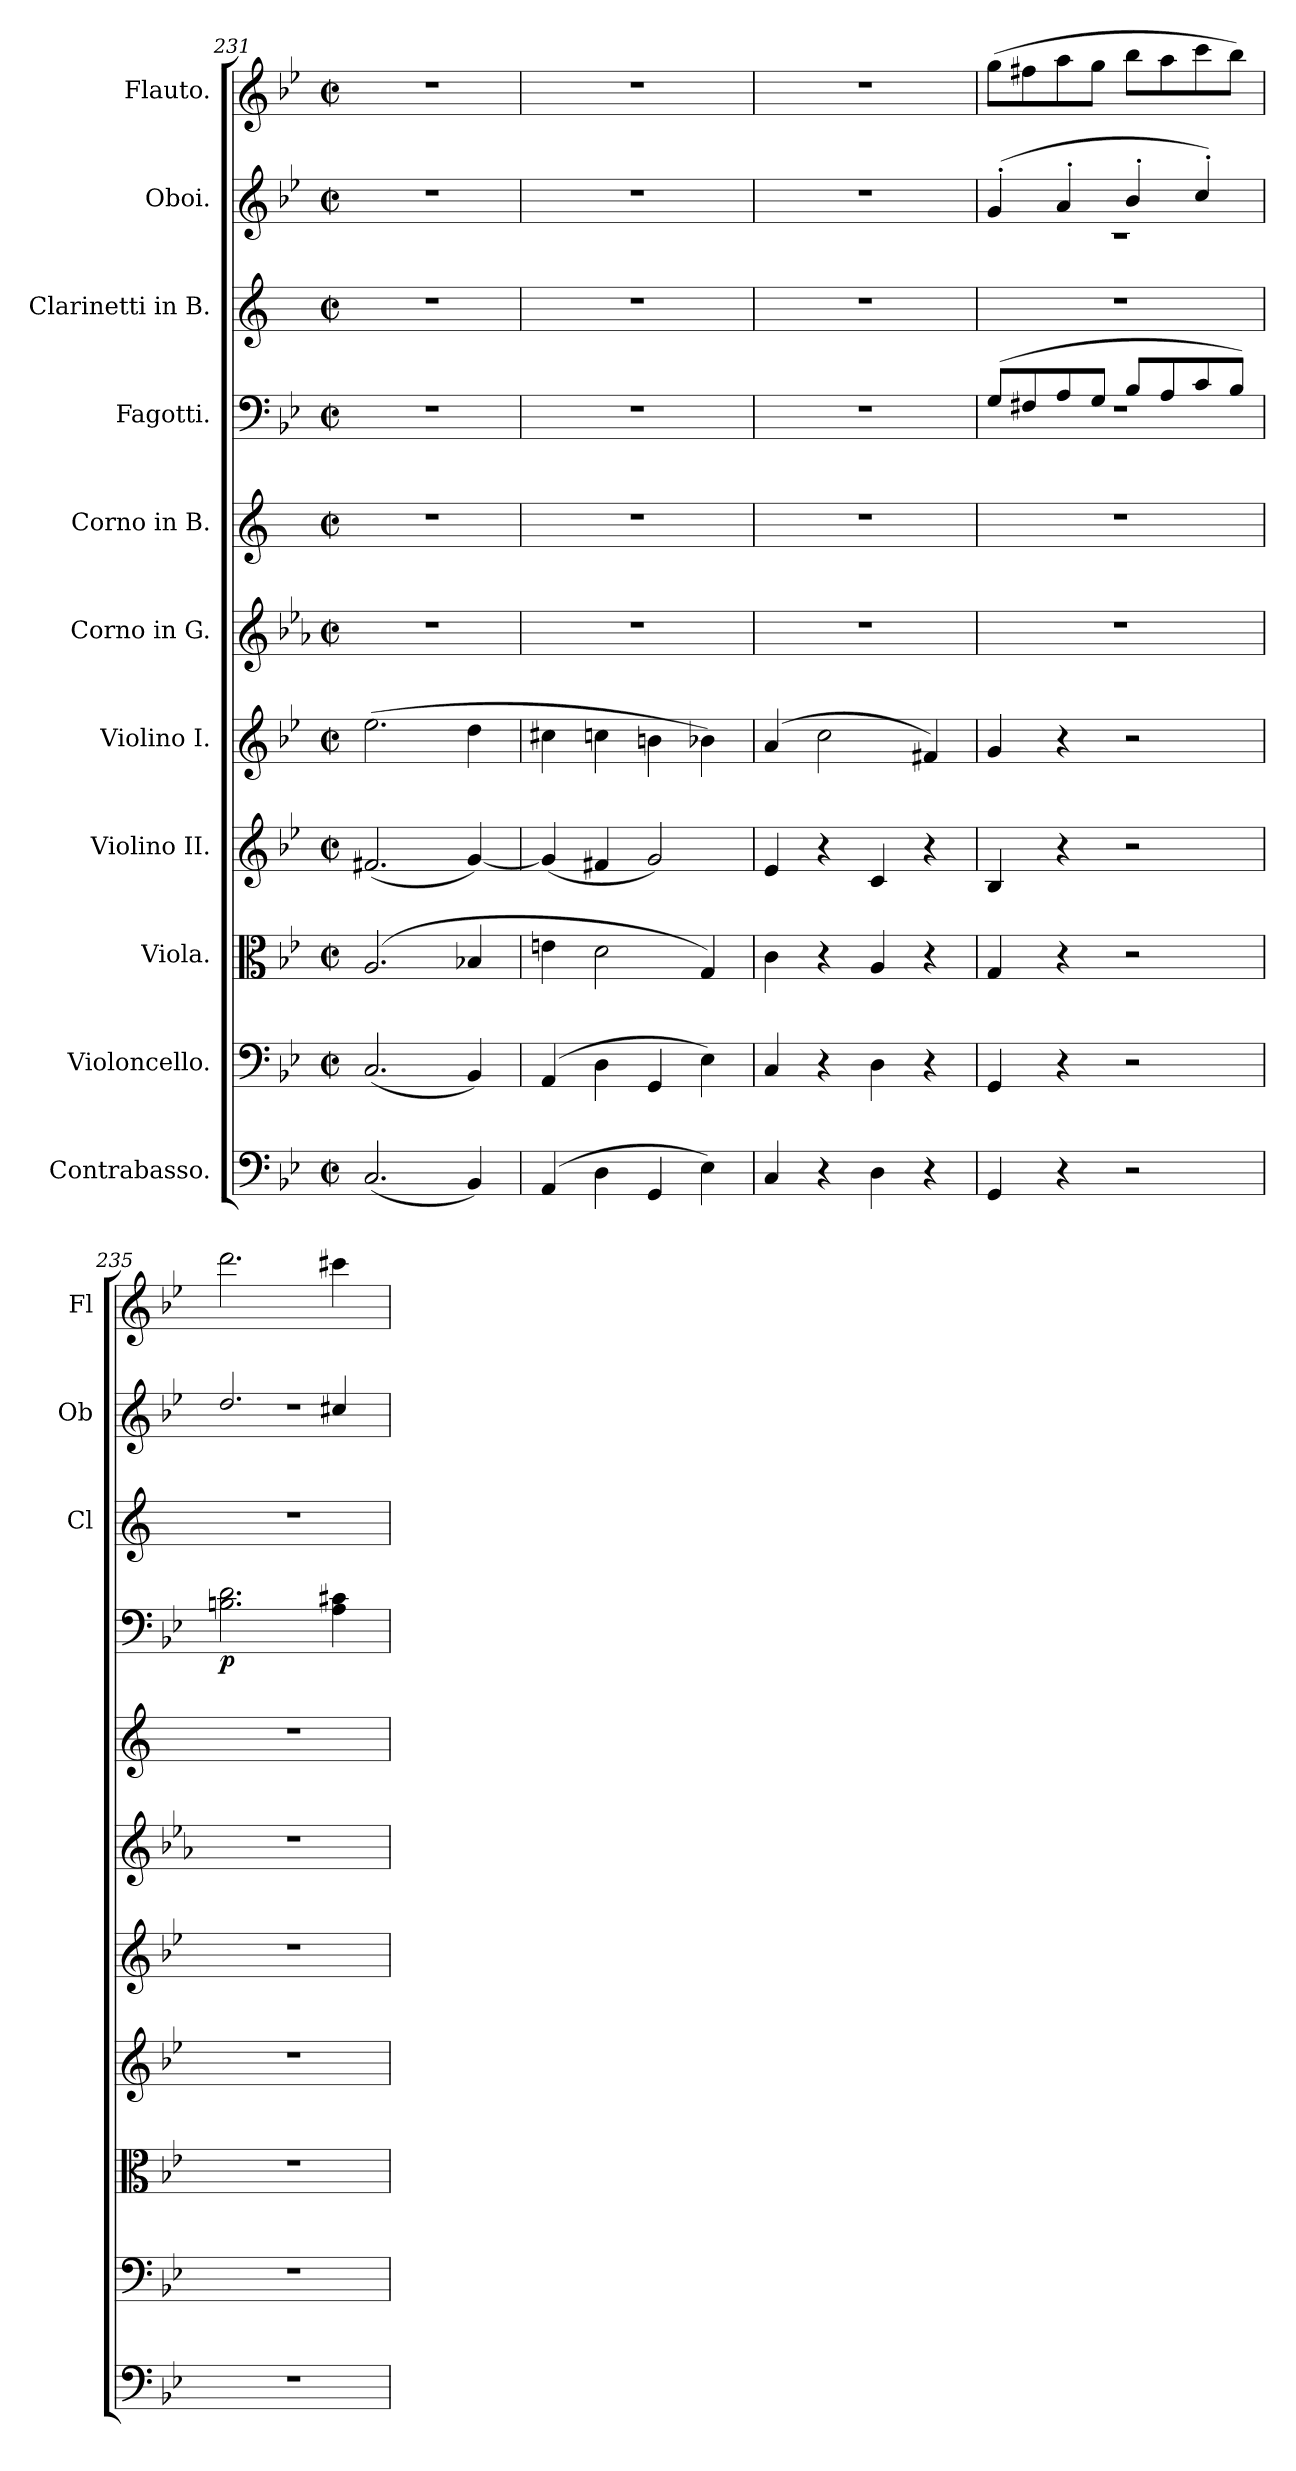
**kern	**kern	**kern	**kern	**kern	**kern	**kern	**kern	**dynam	**kern	**kern	**kern
*part11	*part10	*part9	*part8	*part7	*part6	*part5	*part4	*part4	*part3	*part2	*part1
*staff11	*staff10	*staff9	*staff8	*staff7	*staff6	*staff5	*staff4	*staff4	*staff3	*staff2	*staff1
*I"Contrabasso.	*I"Violoncello.	*I"Viola.	*I"Violino II.	*I"Violino I.	*I"Corno in G.	*I"Corno in B.	*I"Fagotti.	*	*I"Clarinetti in B.	*I"Oboi.	*I"Flauto.
*	*	*	*	*	*	*	*	*	*I'Cl	*I'Ob	*I'Fl
*clefF4	*clefF4	*clefC3	*clefG2	*clefG2	*clefG2	*clefG2	*clefF4	*	*clefG2	*clefG2	*clefG2
*ITrd7c12	*	*	*	*	*ITrd3c5	*ITrd1c2	*	*	*ITrd1c2	*	*
*k[b-e-]	*k[b-e-]	*k[b-e-]	*k[b-e-]	*k[b-e-]	*k[b-e-]	*k[b-e-]	*k[b-e-]	*	*k[b-e-]	*k[b-e-]	*k[b-e-]
*M2/2	*M2/2	*M2/2	*M2/2	*M2/2	*M2/2	*M2/2	*M2/2	*	*M2/2	*M2/2	*M2/2
*met(c|)	*met(c|)	*met(c|)	*met(c|)	*met(c|)	*met(c|)	*met(c|)	*met(c|)	*	*met(c|)	*met(c|)	*met(c|)
=231	=231	=231	=231	=231	=231	=231	=231	=231	=231	=231	=231
(<2.CC/	(<2.C/	(<2.A/	(<2.f#X/	(>2.ee-\	1r	1r	1r	.	1r	1r	1r
4BBB-/)	4BB-/)	4B-X/	[4g/)	4dd\	.	.	.	.	.	.	.
=232	=232	=232	=232	=232	=232	=232	=232	=232	=232	=232	=232
(>4AAA/	(>4AA/	4en\	(<4g/]	4cc#X\	1r	1r	1r	.	1r	1r	1r
4DD\	4D\	2d\	4f#X/	4ccn\	.	.	.	.	.	.	.
4GGG/	4GG/	.	2g/)	4bn\	.	.	.	.	.	.	.
4EE-\)	4E-\)	4G/)	.	4b-X\)	.	.	.	.	.	.	.
=233	=233	=233	=233	=233	=233	=233	=233	=233	=233	=233	=233
4CC/	4C/	4c\	4e-/	(>4a/	1r	1r	1r	.	1r	1r	1r
4r	4r	4r	4r	2cc\	.	.	.	.	.	.	.
4DD\	4D\	4A/	4c/	.	.	.	.	.	.	.	.
4r	4r	4r	4r	4f#X/)	.	.	.	.	.	.	.
!!LO:PB:g=z
=234	=234	=234	=234	=234	=234	=234	=234	=234	=234	=234	=234
*	*	*	*	*	*	*	*^	*	*	*^	*
4GGG/	4GG/	4G/	4B-/	4g/	1r	1r	(>8G/L	1rF	.	1r	(>4g'/	1r	(>8gg\L
.	.	.	.	.	.	.	8F#X/	.	.	.	.	.	8ff#X\
4r	4r	4r	4r	4r	.	.	8A/	.	.	.	4a'/	.	8aa\
.	.	.	.	.	.	.	8G/J	.	.	.	.	.	8gg\J
2r	2r	2r	2r	2r	.	.	8B-/L	.	.	.	4b-'/	.	8bb-\L
.	.	.	.	.	.	.	8A/	.	.	.	.	.	8aa\
.	.	.	.	.	.	.	8c/	.	.	.	4cc'/)	.	8ccc\
.	.	.	.	.	.	.	8B-/J)	.	.	.	.	.	8bb-\J)
*	*	*	*	*	*	*	*v	*v	*	*	*	*	*
=235	=235	=235	=235	=235	=235	=235	=235	=235	=235	=235	=235	=235
!	!	!	!	!	!	!	!	!LO:DY:b	!	!	!	!
1r	1r	1r	1r	1r	1r	1r	2.Bn\ 2.d\	p	1r	2.dd/	1rdd	2.ddd\
.	.	.	.	.	.	.	4A\ 4c#X\	.	.	4cc#X/	.	4ccc#X\
*	*	*	*	*	*	*	*	*	*	*v	*v	*
=	=	=	=	=	=	=	=	=	=	=	=
*-	*-	*-	*-	*-	*-	*-	*-	*-	*-	*-	*-
